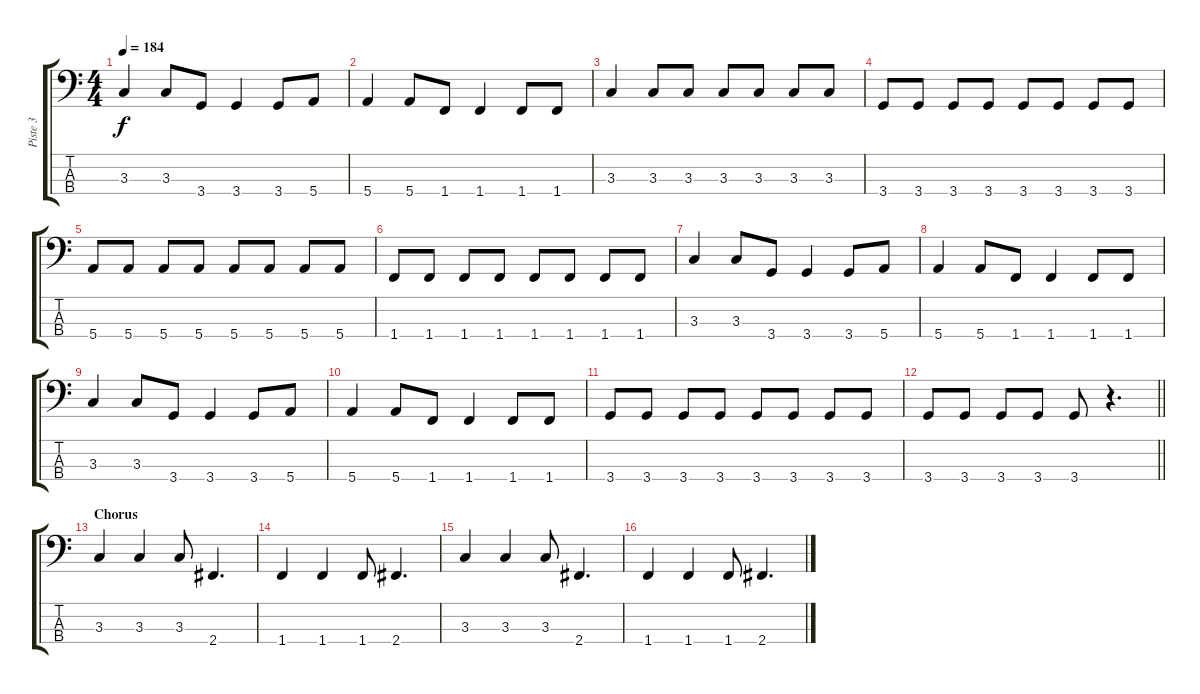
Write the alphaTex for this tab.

\track ("Piste 3" "Piste 3") {instrument electricbasspick}
\staff {score tabs}
\tuning (G2 D2 A1 E1) {hide}
\ts (4 4)
\tempo 184
\clef f4
\ks c
3.3.4{dy f} 3.3.8 3.4.8 3.4.4 3.4.8 5.4.8 |
5.4.4 5.4.8 1.4.8 1.4.4 1.4.8 1.4.8 |
3.3.4 3.3.8 3.3.8 3.3.8 3.3.8 3.3.8 3.3.8 |
3.4.8 3.4.8 3.4.8 3.4.8 3.4.8 3.4.8 3.4.8 3.4.8 |
5.4.8 5.4.8 5.4.8 5.4.8 5.4.8 5.4.8 5.4.8 5.4.8 |
1.4.8 1.4.8 1.4.8 1.4.8 1.4.8 1.4.8 1.4.8 1.4.8 |
3.3.4 3.3.8 3.4.8 3.4.4 3.4.8 5.4.8 |
5.4.4 5.4.8 1.4.8 1.4.4 1.4.8 1.4.8 |
3.3.4 3.3.8 3.4.8 3.4.4 3.4.8 5.4.8 |
5.4.4 5.4.8 1.4.8 1.4.4 1.4.8 1.4.8 |
3.4.8 3.4.8 3.4.8 3.4.8 3.4.8 3.4.8 3.4.8 3.4.8 |
\barLineRight lightlight
3.4.8 3.4.8 3.4.8 3.4.8 3.4.8 r.4{d} |
\section ("" "Chorus")
3.3.4 3.3.4 3.3.8 2.4.4{d} |
1.4.4 1.4.4 1.4.8 2.4.4{d} |
3.3.4 3.3.4 3.3.8 2.4.4{d} |
1.4.4 1.4.4 1.4.8 2.4.4{d}
